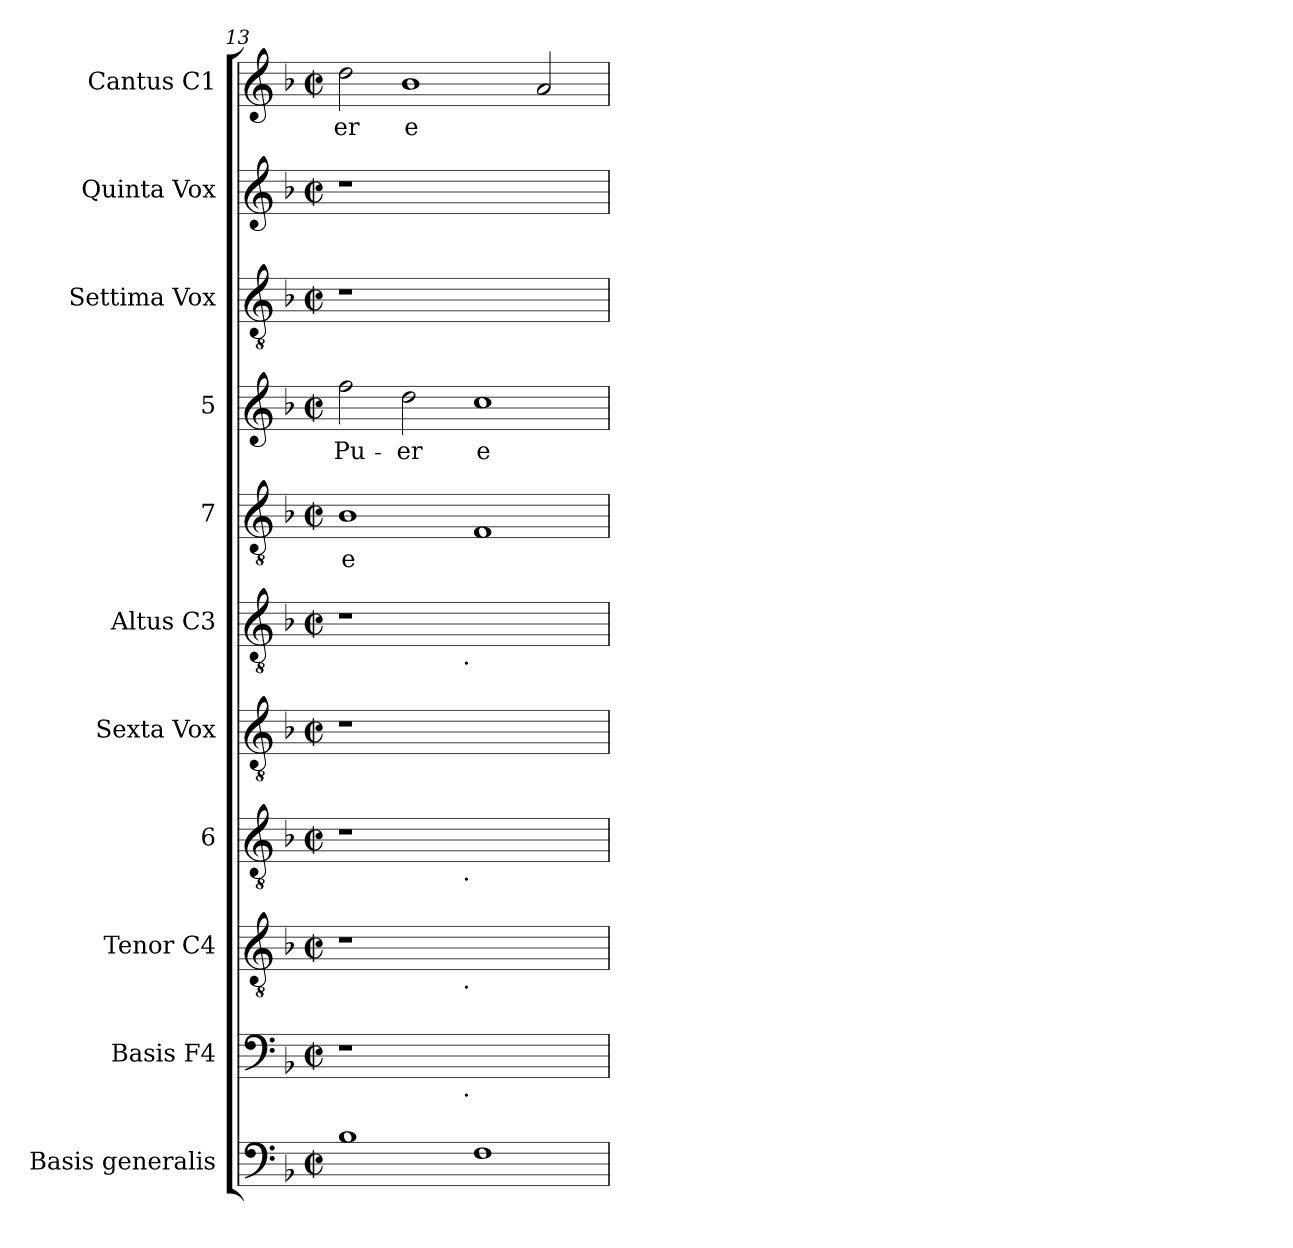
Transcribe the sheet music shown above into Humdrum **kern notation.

**kern	**text	**kern	**kern	**kern	**kern	**kern	**kern	**text	**kern	**text	**kern	**kern	**kern	**text
*part11	*part11	*part10	*part9	*part8	*part7	*part6	*part5	*part5	*part4	*part4	*part3	*part2	*part1	*part1
*staff11	*staff11	*staff10	*staff9	*staff8	*staff7	*staff6	*staff5	*staff5	*staff4	*staff4	*staff3	*staff2	*staff1	*staff1
*I"Basis  generalis	*	*I"Basis  F4	*I"Tenor  C4	*I"6	*I"Sexta  Vox	*I"Altus  C3	*I"7	*	*I"5	*	*I"Settima  Vox	*I"Quinta  Vox	*I"Cantus  C1	*
*	*	*I'B	*I'T	*	*	*I'A	*	*	*	*	*	*	*I'C	*
*clefF4	*	*clefF4	*clefGv2	*clefGv2	*clefGv2	*clefGv2	*clefGv2	*	*clefG2	*	*clefGv2	*clefG2	*clefG2	*
*k[b-]	*	*k[b-]	*k[b-]	*k[b-]	*k[b-]	*k[b-]	*k[b-]	*	*k[b-]	*	*k[b-]	*k[b-]	*k[b-]	*
*F:	*	*F:	*F:	*F:	*F:	*F:	*F:	*	*F:	*	*F:	*F:	*F:	*
*M2/2	*	*M2/2	*M2/2	*M2/2	*M2/2	*M2/2	*M2/2	*	*M2/2	*	*M2/2	*M2/2	*M2/2	*
*met(c|)	*	*met(c|)	*met(c|)	*met(c|)	*met(c|)	*met(c|)	*met(c|)	*	*met(c|)	*	*met(c|)	*met(c|)	*met(c|)	*
=13	=13	=13	=13	=13	=13	=13	=13	=13	=13	=13	=13	=13	=13	=13
!	!LO:LY:a:cj	!	!	!	!	!	!	!LO:LY:b:cj	!	!LO:LY:b:cj	!	!	!	!LO:LY:b:cj
*	*	*^	*^	*^	*	*^	*	*	*	*	*	*	*	*
1B-	.	1r	2ryy	1r	2ryy	1r	2ryy	1r	1r	2ryy	1B-	e-	2ff\	Pu-	1r	1r	2dd\	-er
!	!	!	!	!	!	!	!	!	!	!	!	!	!	!LO:LY:b:cj	!	!	!	!LO:LY:b:cj
.	.	.	4...ryy	.	4...ryy	.	4...ryy	.	.	4...ryy	.	.	2dd\	-er	.	.	1b-	e-
!	!	!	!	!	!	!	!	!	!	!LO:TX:b:t=.	!	!	!	!	!	!	!	!
!	!	!	!	!	!	!	!LO:TX:b:t=.	!	!	!	!	!	!	!	!	!	!	!
!	!	!	!	!	!LO:TX:b:t=.	!	!	!	!	!	!	!	!	!	!	!	!	!
!	!	!	!LO:TX:b:t=.	!	!	!	!	!	!	!	!	!	!	!	!	!	!	!
.	.	.	1ryy	.	1ryy	.	1ryy	.	.	1ryy	.	.	.	.	.	.	.	.
!	!LO:LY:a:cj	!	!	!	!	!	!	!	!	!	!	!LO:LY:b:cj	!	!LO:LY:b:cj	!	!	!	!
1F	.	1ryy	.	1ryy	.	1ryy	.	1ryy	1ryy	.	1F	--	1cc	e-	1ryy	1ryy	.	.
!	!	!	!	!	!	!	!	!	!	!	!	!	!	!	!	!	!	!LO:LY:b:cj
.	.	.	.	.	.	.	.	.	.	.	.	.	.	.	.	.	2a/	--
.	.	.	32ryy	.	32ryy	.	32ryy	.	.	32ryy	.	.	.	.	.	.	.	.
*	*	*v	*v	*	*	*v	*v	*	*v	*v	*	*	*	*	*	*	*	*
*	*	*	*v	*v	*	*	*	*	*	*	*	*	*	*	*
=	=	=	=	=	=	=	=	=	=	=	=	=	=	=
*-	*-	*-	*-	*-	*-	*-	*-	*-	*-	*-	*-	*-	*-	*-
